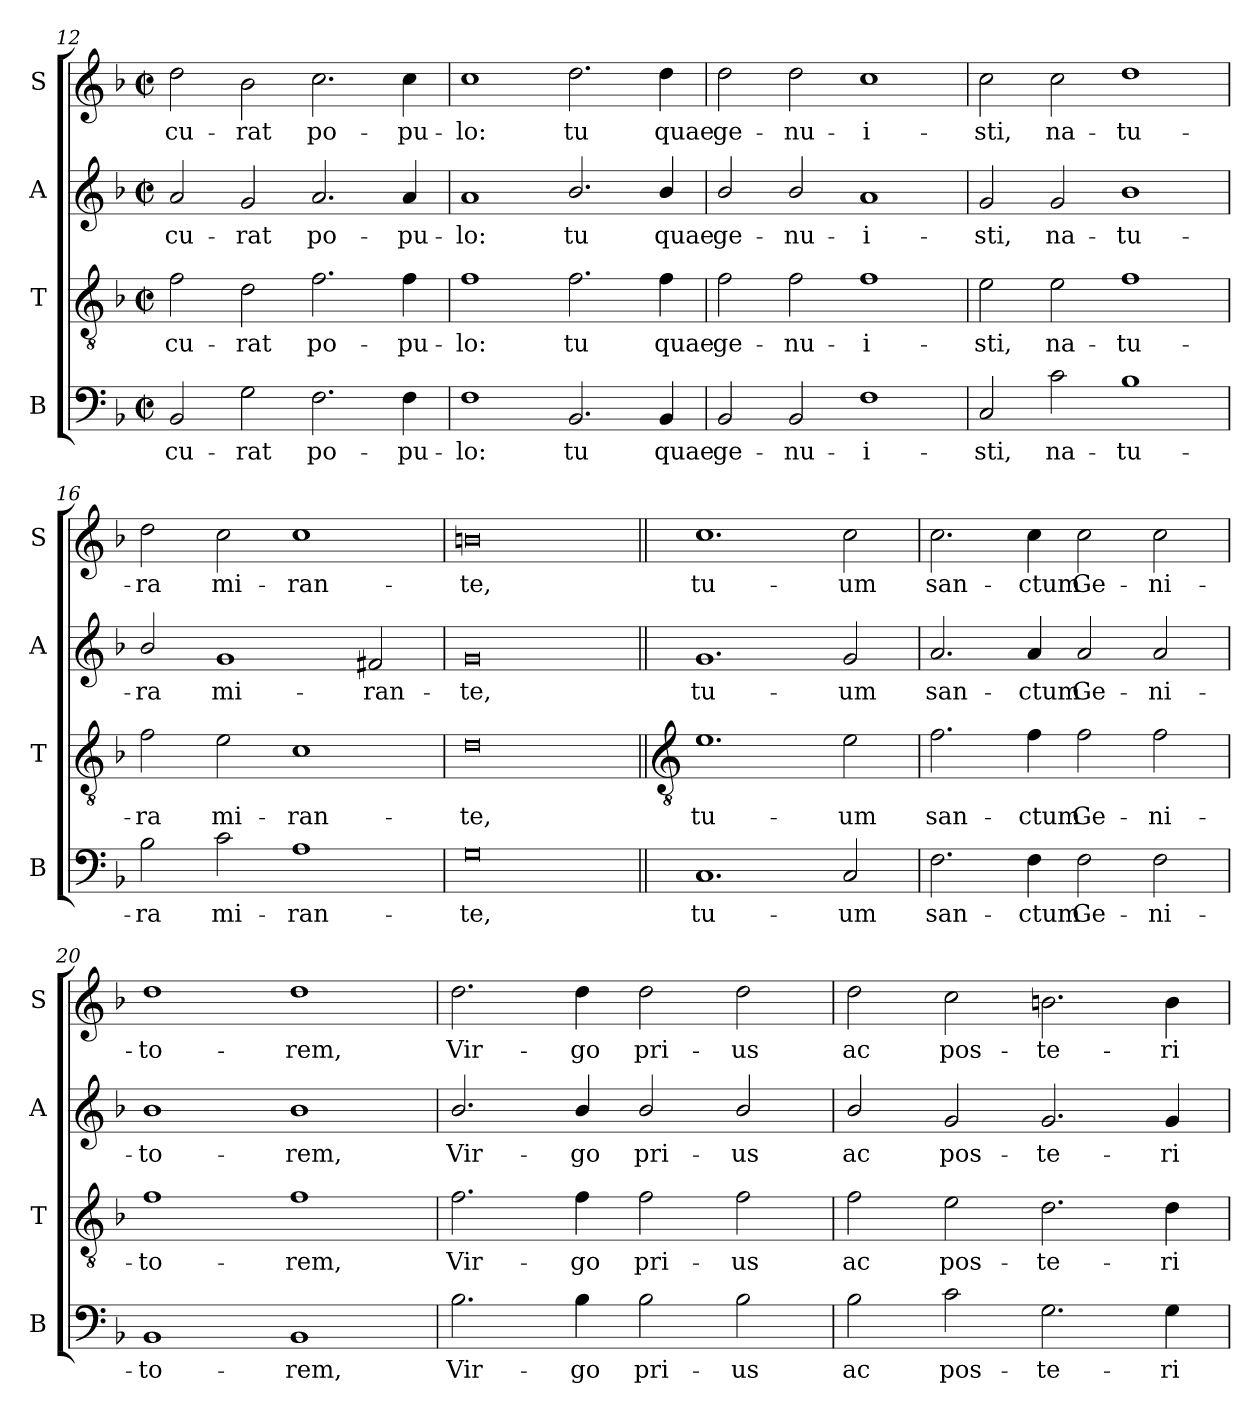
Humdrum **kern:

**kern	**text	**kern	**text	**kern	**text	**kern	**text
*part4	*part4	*part3	*part3	*part2	*part2	*part1	*part1
*staff4	*staff4	*staff3	*staff3	*staff2	*staff2	*staff1	*staff1
*I"B	*	*I"T	*	*I"A	*	*I"S	*
*I'B	*	*I'T	*	*I'A	*	*I'S	*
!!LO:LB:g=z
*clefF4	*	*clefGv2	*	*clefG2	*	*clefG2	*
*k[b-]	*	*k[b-]	*	*k[b-]	*	*k[b-]	*
*F:	*	*F:	*	*F:	*	*F:	*
*M4/2	*	*M4/2	*	*M4/2	*	*M4/2	*
*met(c|)	*	*met(c|)	*	*met(c|)	*	*met(c|)	*
=12	=12	=12	=12	=12	=12	=12	=12
!	!LO:LY:b	!	!LO:LY:b	!	!LO:LY:b	!	!LO:LY:b
2BB-	cu-	2f	cu-	2a	cu-	2dd	cu-
!	!LO:LY:b	!	!LO:LY:b	!	!LO:LY:b	!	!LO:LY:b
2G	-rat	2d	-rat	2g	-rat	2b-	-rat
!	!LO:LY:b	!	!LO:LY:b	!	!LO:LY:b	!	!LO:LY:b
2.F	po-	2.f	po-	2.a	po-	2.cc	po-
!	!LO:LY:b	!	!LO:LY:b	!	!LO:LY:b	!	!LO:LY:b
4F	-pu-	4f	-pu-	4a	-pu-	4cc	-pu-
=13	=13	=13	=13	=13	=13	=13	=13
!	!LO:LY:b	!	!LO:LY:b	!	!LO:LY:b	!	!LO:LY:b
1F	-lo:	1f	-lo:	1a	-lo:	1cc	-lo:
!	!LO:LY:b	!	!LO:LY:b	!	!LO:LY:b	!	!LO:LY:b
2.BB-	tu	2.f	tu	2.b-/	tu	2.dd	tu
!	!LO:LY:b	!	!LO:LY:b	!	!LO:LY:b	!	!LO:LY:b
4BB-	quae	4f	quae	4b-/	quae	4dd	quae
=14	=14	=14	=14	=14	=14	=14	=14
!	!LO:LY:b	!	!LO:LY:b	!	!LO:LY:b	!	!LO:LY:b
2BB-	ge-	2f	ge-	2b-/	ge-	2dd	ge-
!	!LO:LY:b	!	!LO:LY:b	!	!LO:LY:b	!	!LO:LY:b
2BB-	-nu-	2f	-nu-	2b-/	-nu-	2dd	-nu-
!	!LO:LY:b	!	!LO:LY:b	!	!LO:LY:b	!	!LO:LY:b
1F	-i-	1f	-i-	1a	-i-	1cc	-i-
=15	=15	=15	=15	=15	=15	=15	=15
!	!LO:LY:b	!	!LO:LY:b	!	!LO:LY:b	!	!LO:LY:b
2C	-sti,	2e	-sti,	2g	-sti,	2cc	-sti,
!	!LO:LY:b	!	!LO:LY:b	!	!LO:LY:b	!	!LO:LY:b
2c	na-	2e	na-	2g	na-	2cc	na-
!	!LO:LY:b	!	!LO:LY:b	!	!LO:LY:b	!	!LO:LY:b
1B-	-tu-	1f	-tu-	1b-	-tu-	1dd	-tu-
=16	=16	=16	=16	=16	=16	=16	=16
!	!LO:LY:b	!	!LO:LY:b	!	!LO:LY:b	!	!LO:LY:b
2B-	-ra	2f	-ra	2b-/	-ra	2dd	-ra
!	!LO:LY:b	!	!LO:LY:b	!	!LO:LY:b	!	!LO:LY:b
2c	mi-	2e	mi-	1g	mi-	2cc	mi-
!	!LO:LY:b	!	!LO:LY:b	!	!	!	!LO:LY:b
1A	-ran-	1c	-ran-	.	.	1cc	-ran-
!	!	!	!	!	!LO:LY:b	!	!
.	.	.	.	2f#X	-ran-	.	.
=17	=17	=17	=17	=17	=17	=17	=17
!	!LO:LY:b	!	!LO:LY:b	!	!LO:LY:b	!	!LO:LY:b
0G	-te,	0d	-te,	0g	-te,	0bn	-te,
!!LO:LB:g=z
=18||	=18||	=18||	=18||	=18||	=18||	=18||	=18||
*	*	*clefGv2	*	*	*	*	*
!	!LO:LY:b	!	!LO:LY:b	!	!LO:LY:b	!	!LO:LY:b
1.C	tu-	1.e	tu-	1.g	tu-	1.cc	tu-
!	!LO:LY:b	!	!LO:LY:b	!	!LO:LY:b	!	!LO:LY:b
2C	-um	2e	-um	2g	-um	2cc	-um
=19	=19	=19	=19	=19	=19	=19	=19
!	!LO:LY:b	!	!LO:LY:b	!	!LO:LY:b	!	!LO:LY:b
2.F	san-	2.f	san-	2.a	san-	2.cc	san-
!	!LO:LY:b	!	!LO:LY:b	!	!LO:LY:b	!	!LO:LY:b
4F	-ctum	4f	-ctum	4a	-ctum	4cc	-ctum
!	!LO:LY:b	!	!LO:LY:b	!	!LO:LY:b	!	!LO:LY:b
2F	Ge-	2f	Ge-	2a	Ge-	2cc	Ge-
!	!LO:LY:b	!	!LO:LY:b	!	!LO:LY:b	!	!LO:LY:b
2F	-ni-	2f	-ni-	2a	-ni-	2cc	-ni-
=20	=20	=20	=20	=20	=20	=20	=20
!	!LO:LY:b	!	!LO:LY:b	!	!LO:LY:b	!	!LO:LY:b
1BB-	-to-	1f	-to-	1b-	-to-	1dd	-to-
!	!LO:LY:b	!	!LO:LY:b	!	!LO:LY:b	!	!LO:LY:b
1BB-	-rem,	1f	-rem,	1b-	-rem,	1dd	-rem,
=21	=21	=21	=21	=21	=21	=21	=21
!	!LO:LY:b	!	!LO:LY:b	!	!LO:LY:b	!	!LO:LY:b
2.B-	Vir-	2.f	Vir-	2.b-/	Vir-	2.dd	Vir-
!	!LO:LY:b	!	!LO:LY:b	!	!LO:LY:b	!	!LO:LY:b
4B-	-go	4f	-go	4b-/	-go	4dd	-go
!	!LO:LY:b	!	!LO:LY:b	!	!LO:LY:b	!	!LO:LY:b
2B-	pri-	2f	pri-	2b-/	pri-	2dd	pri-
!	!LO:LY:b	!	!LO:LY:b	!	!LO:LY:b	!	!LO:LY:b
2B-	-us	2f	-us	2b-/	-us	2dd	-us
=22	=22	=22	=22	=22	=22	=22	=22
!	!LO:LY:b	!	!LO:LY:b	!	!LO:LY:b	!	!LO:LY:b
2B-	ac	2f	ac	2b-/	ac	2dd	ac
!	!LO:LY:b	!	!LO:LY:b	!	!LO:LY:b	!	!LO:LY:b
2c	pos-	2e	pos-	2g	pos-	2cc	pos-
!	!LO:LY:b	!	!LO:LY:b	!	!LO:LY:b	!	!LO:LY:b
2.G	-te-	2.d	-te-	2.g	-te-	2.bn	-te-
!	!LO:LY:b	!	!LO:LY:b	!	!LO:LY:b	!	!LO:LY:b
4G	-ri-	4d	-ri-	4g	-ri-	4b	-ri-
=	=	=	=	=	=	=	=
*-	*-	*-	*-	*-	*-	*-	*-
